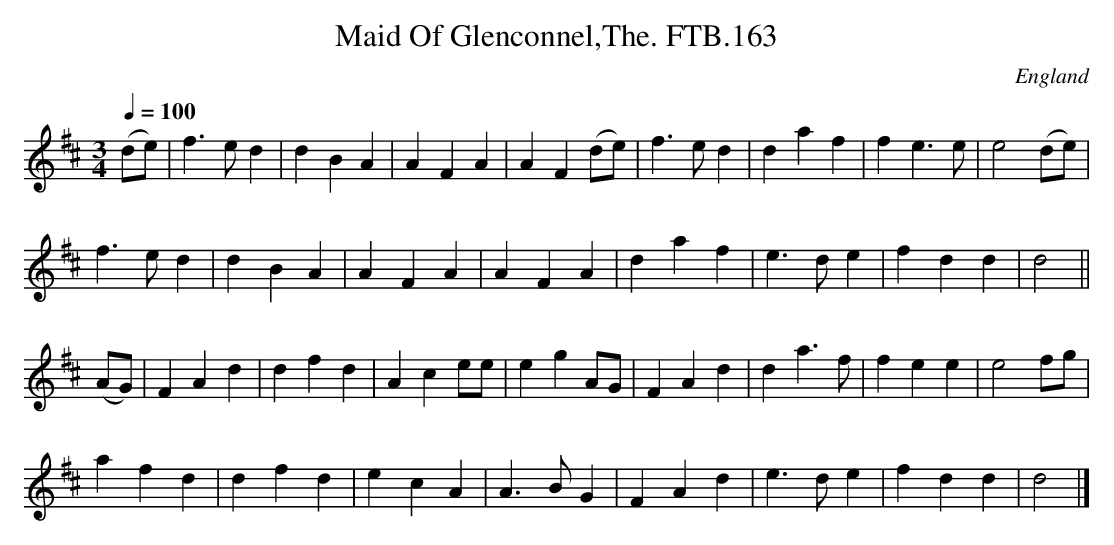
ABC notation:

X:1
T:Maid Of Glenconnel,The. FTB.163
M:3/4
L:1/4
Q:100
O:England
K:D major
(d/e/)|f>ed|dBA|AFA|AF(d/e/)|f>ed|daf|fe>e|e2(d/e/)|
f>ed|dBA|AFA|AFA|daf|e>de|fdd|d2||
(A/G/)|FAd|dfd|Ace/e/|egA/G/|FAd|da>f|fee|e2f/g/|
afd|dfd|ecA|A>BG|FAd|e>de|fdd|d2|]
